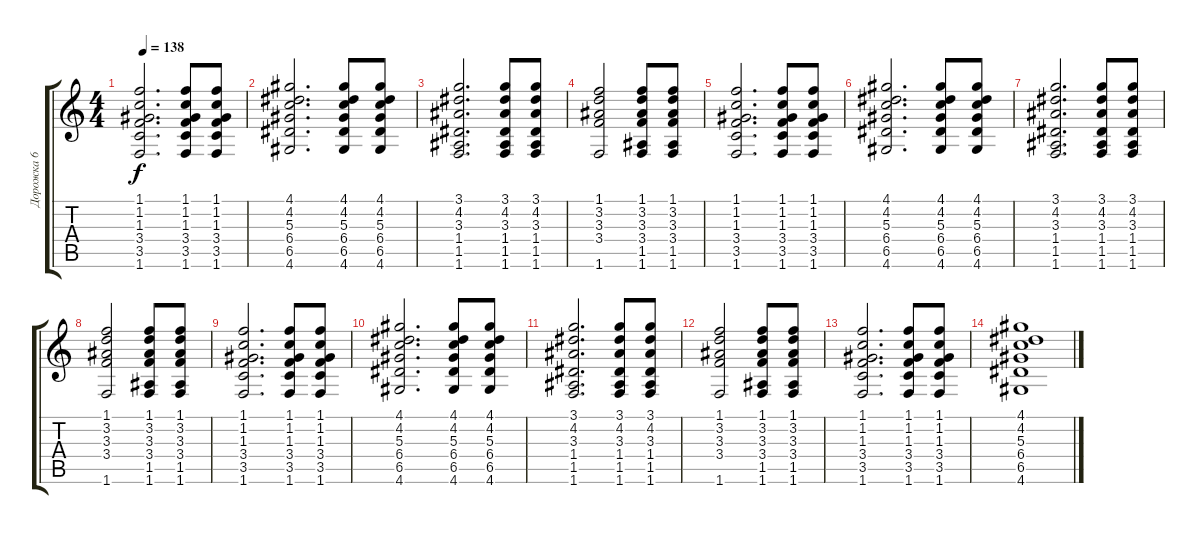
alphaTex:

\track ("Дорожка 6" "Дорожка 6") {instrument acousticguitarsteel}
\staff {score tabs}
\tuning (E4 B3 G3 D3 A2 E2) {hide}
\ts (4 4)
\tempo 138
\clef g2
\ks c
(1.1 1.2 1.3 3.4 3.5 1.6).2{d dy f} (1.1 1.2 1.3 3.4 3.5 1.6).8 (1.1 1.2 1.3 3.4 3.5 1.6).8 |
(4.1 4.2 5.3 6.4 6.5 4.6).2{d} (4.1 4.2 5.3 6.4 6.5 4.6).8 (4.1 4.2 5.3 6.4 6.5 4.6).8 |
(3.1 4.2 3.3 1.4 1.5 1.6).2{d} (3.1 4.2 3.3 1.4 1.5 1.6).8 (3.1 4.2 3.3 1.4 1.5 1.6).8 |
(1.1 3.2 3.3 3.4 1.6).2 (1.1 3.2 3.3 3.4 1.5 1.6).8 (1.1 3.2 3.3 3.4 1.5 1.6).8 |
(1.1 1.2 1.3 3.4 3.5 1.6).2{d} (1.1 1.2 1.3 3.4 3.5 1.6).8 (1.1 1.2 1.3 3.4 3.5 1.6).8 |
(4.1 4.2 5.3 6.4 6.5 4.6).2{d} (4.1 4.2 5.3 6.4 6.5 4.6).8 (4.1 4.2 5.3 6.4 6.5 4.6).8 |
(3.1 4.2 3.3 1.4 1.5 1.6).2{d} (3.1 4.2 3.3 1.4 1.5 1.6).8 (3.1 4.2 3.3 1.4 1.5 1.6).8 |
(1.1 3.2 3.3 3.4 1.6).2 (1.1 3.2 3.3 3.4 1.5 1.6).8 (1.1 3.2 3.3 3.4 1.5 1.6).8 |
(1.1 1.2 1.3 3.4 3.5 1.6).2{d} (1.1 1.2 1.3 3.4 3.5 1.6).8 (1.1 1.2 1.3 3.4 3.5 1.6).8 |
(4.1 4.2 5.3 6.4 6.5 4.6).2{d} (4.1 4.2 5.3 6.4 6.5 4.6).8 (4.1 4.2 5.3 6.4 6.5 4.6).8 |
(3.1 4.2 3.3 1.4 1.5 1.6).2{d} (3.1 4.2 3.3 1.4 1.5 1.6).8 (3.1 4.2 3.3 1.4 1.5 1.6).8 |
(1.1 3.2 3.3 3.4 1.6).2 (1.1 3.2 3.3 3.4 1.5 1.6).8 (1.1 3.2 3.3 3.4 1.5 1.6).8 |
(1.1 1.2 1.3 3.4 3.5 1.6).2{d} (1.1 1.2 1.3 3.4 3.5 1.6).8 (1.1 1.2 1.3 3.4 3.5 1.6).8 |
(4.1 4.2 5.3 6.4 6.5 4.6).1
